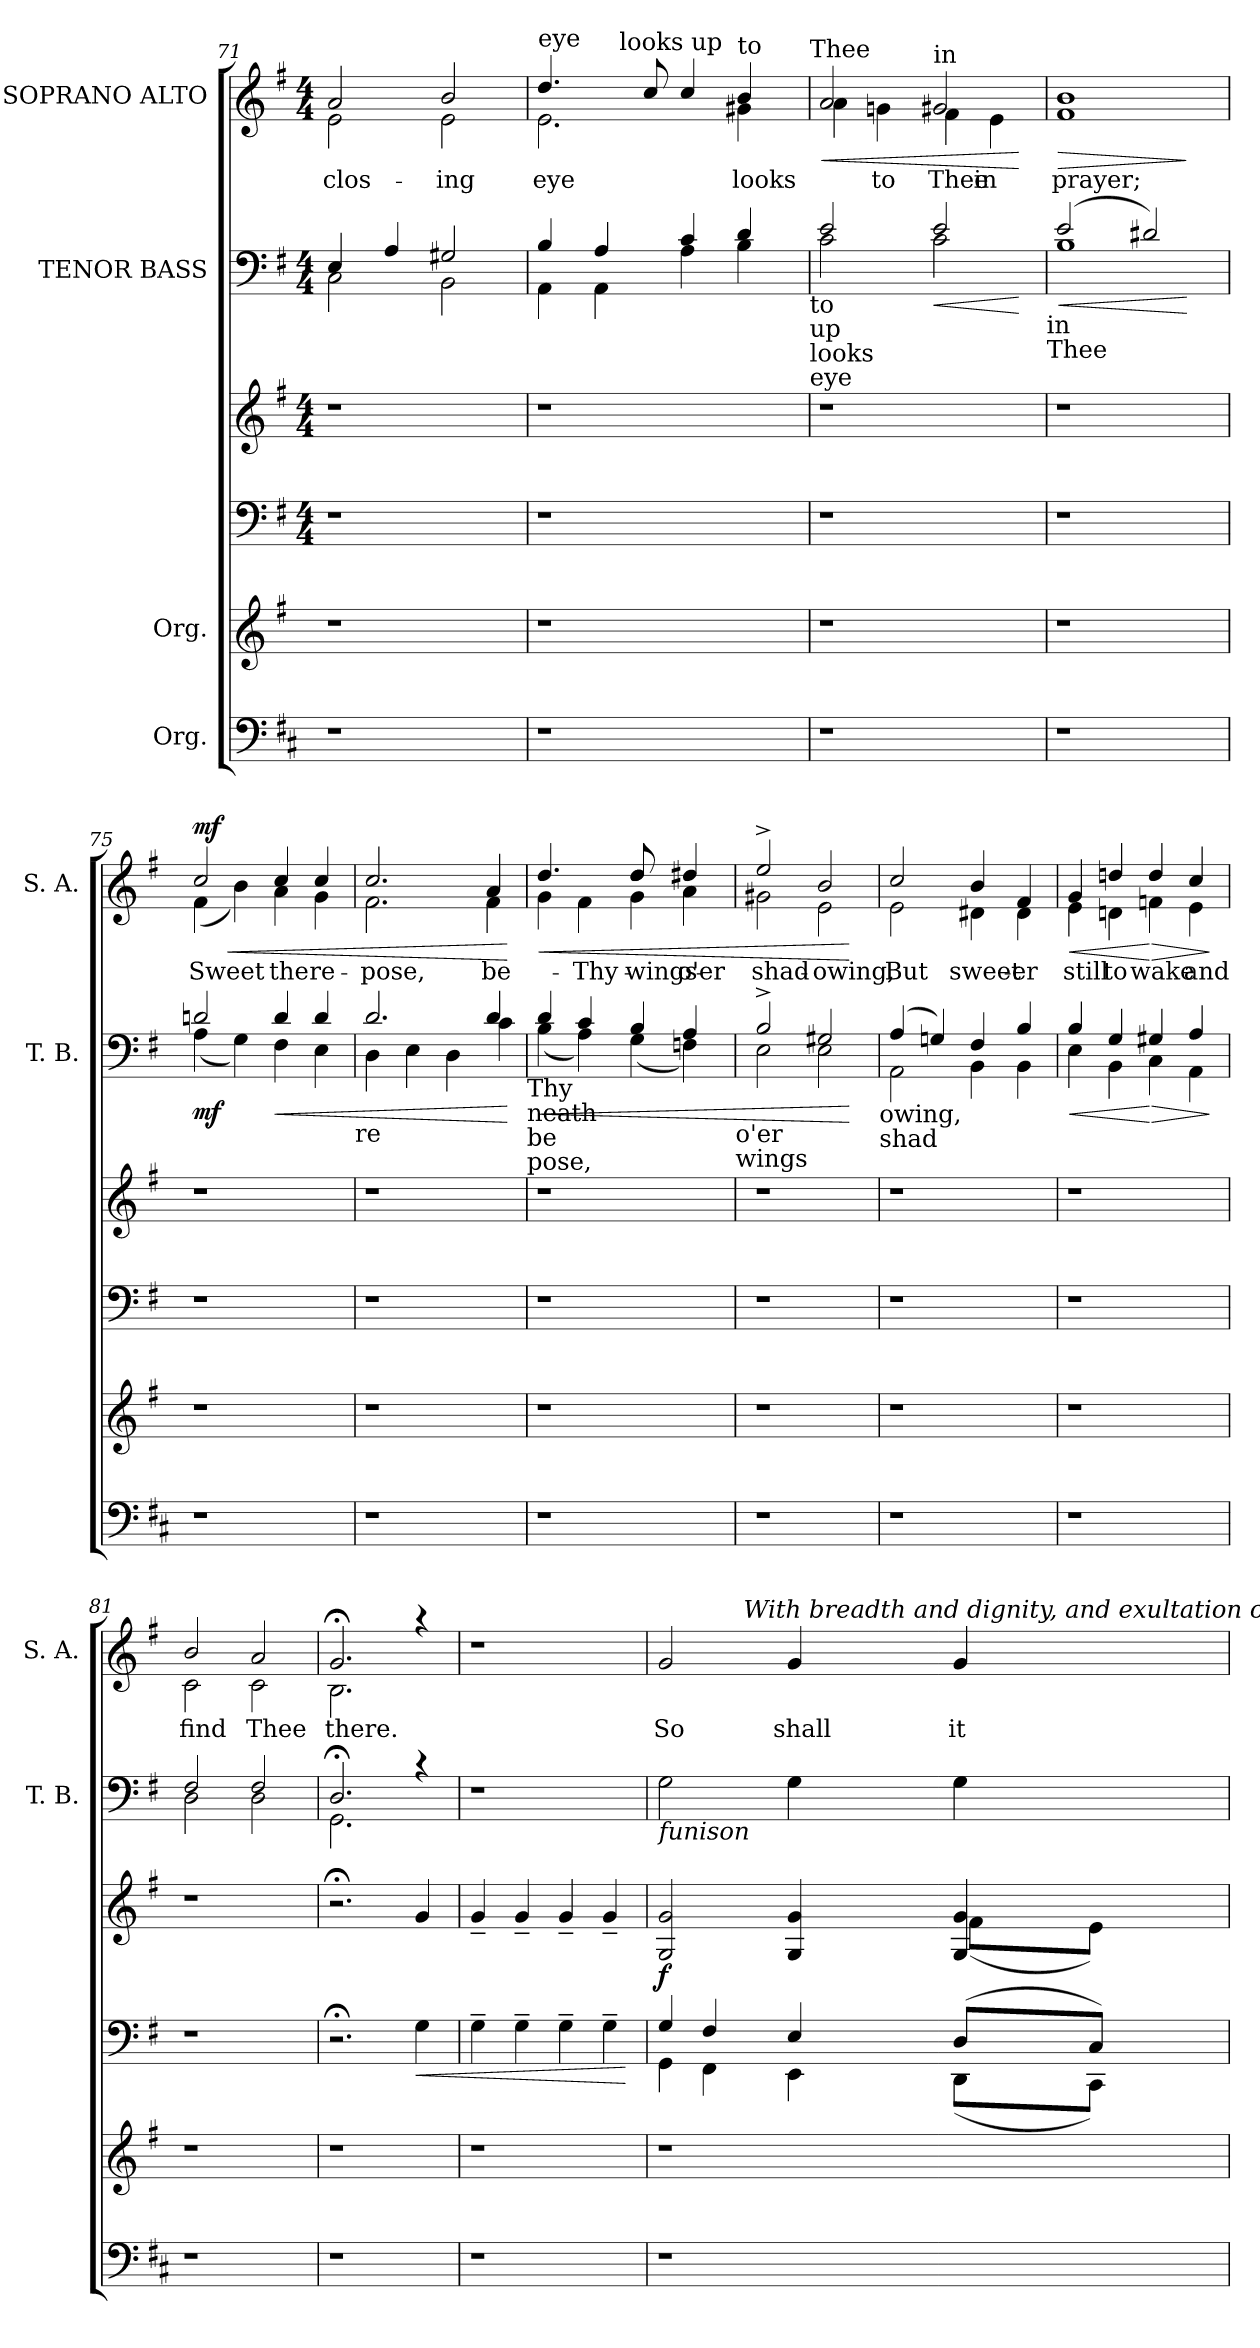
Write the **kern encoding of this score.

**kern	**kern	**kern	**dynam	**kern	**kern	**dynam	**kern	**text	**dynam
*part6	*part5	*part4	*part4	*part3	*part2	*part2	*part1	*part1	*part1
*staff6	*staff5	*staff4	*staff4	*staff3	*staff2	*staff2	*staff1	*staff1	*staff1
*I"Org.	*I"Org.	*	*	*	*I"TENOR BASS	*	*I"SOPRANO ALTO	*	*
*	*	*	*	*	*I'T. B.	*	*I'S. A.	*	*
*clefF4	*clefG2	*clefF4	*	*clefG2	*clefF4	*	*clefG2	*	*
*	*	*	*	*	*ITrd7c12	*	*	*	*
*k[f#c#]	*k[f#]	*k[f#]	*	*k[f#]	*k[f#]	*	*k[f#]	*	*
*D:	*G:	*G:	*	*G:	*G:	*	*G:	*	*
*	*	*M4/4	*	*M4/4	*M4/4	*	*M4/4	*	*
=71	=71	=71	=71	=71	=71	=71	=71	=71	=71
*	*	*	*	*	*^	*	*	*	*
!	!	!	!	!	!	!	!	!	!LO:LY:b	!
*	*	*	*	*	*	*	*	*^	*	*
1r	1r	1r	.	1r	4EE/	2CC\	.	2a/	2e\	clos-	.
.	.	.	.	.	4AA/	.	.	.	.	.	.
!	!	!	!	!	!	!	!	!	!	!LO:LY:b	!
.	.	.	.	.	2GG#X/	2BBB\	.	2b/	2e\	-ing	.
!!LO:LB:g=z
=72	=72	=72	=72	=72	=72	=72	=72	=72	=72	=72	=72
!	!	!	!	!	!	!	!	!LO:TX:a:t=eye	!	!	!
!	!	!	!	!	!	!	!	!	!	!LO:LY:b	!
*	*	*	*	*	*	*	*	*	*^	*	*
1r	1r	1r	.	1r	4BB/	4AAA\	.	4.dd/	2.e\	4ryy	eye	.
.	.	.	.	.	4AA/	4AAA\	.	.	.	16ryy	.	.
!	!	!	!	!	!	!	!	!	!	!LO:TX:a:t=looks up	!	!
.	.	.	.	.	.	.	.	.	.	2ryy	.	.
.	.	.	.	.	.	.	.	8cc/	.	.	.	.
.	.	.	.	.	4C/	4AA\	.	4cc/	.	.	.	.
!	!	!	!	!	!	!	!	!LO:TX:a:t=to	!	!	!	!
!	!	!	!	!	!	!	!	!	!	!	!LO:LY:b	!
.	.	.	.	.	4D/	4BB\	.	4b/	4g#X\	.	looks	.
.	.	.	.	.	.	.	.	.	.	8.ryy	.	.
!	!	!	!	!	!	!	!	!	!	!LO:TX:a:t=Thee	!	!
!	!	!	!	!	!	!LO:TX:b:t=to	!	!	!	!	!	!
!	!	!	!	!	!	!LO:TX:b:t=up	!	!	!	!	!	!
!	!	!	!	!	!	!LO:TX:b:t=looks	!	!	!	!	!	!
!	!	!	!	!	!	!LO:TX:b:t=eye	!	!	!	!	!	!
=73	=73	=73	=73	=73	=73	=73	=73	=73	=73	=73	=73	=73
!	!	!	!	!	!	!	!	!	!	!	!LO:LY:b	!LO:HP:b
*	*	*	*	*	*	*	*	*	*v	*v	*	*
1r	1r	1r	.	1r	2E/	2C\	.	2a/	4a\	.	<
!	!	!	!	!	!	!	!	!	!	!LO:LY:b	!
.	.	.	.	.	.	.	.	.	4gn\	to	.
!	!	!	!	!	!	!	!	!LO:TX:a:t=in	!	!	!
!	!	!	!	!	!	!	!LO:HP:b	!	!	!LO:LY:b	!
.	.	.	.	.	2E/	2C\	<	2g#X/	4f#\	Thee	.
!	!	!	!	!	!	!	!	!	!	!LO:LY:b	!
.	.	.	.	.	.	.	.	.	4e\	in	.
*	*	*	*	*	*v	*v	*	*	*	*	*
*	*	*	*	*	*	*	*v	*v	*	*
.	.	.	.	.	.	[	.	.	[
!	!	!	!	!	!LO:TX:b:t=in	!	!	!	!
!	!	!	!	!	!LO:TX:b:t=Thee	!	!	!	!
=74	=74	=74	=74	=74	=74	=74	=74	=74	=74
!	!	!	!	!	!	!LO:HP:b	!	!LO:LY:b	!LO:HP:b
*	*	*	*	*	*^	*	*	*	*
1r	1r	1r	.	1r	(2E/	1BB	<	1f# 1b	prayer;	>
.	.	.	.	.	2D#X/)	.	.	.	.	.
*	*	*	*	*	*v	*v	*	*	*	*
.	.	.	.	.	.	[	.	.	]
=75	=75	=75	=75	=75	=75	=75	=75	=75	=75
*	*	*	*	*	*^	*	*	*	*
!	!	!	!	!	!	!	!LO:DY:b	!	!LO:LY:b	!LO:HP:b
*	*	*	*	*	*	*	*	*^	*	*
!	!	!	!	!	!	!	!	!	!	!	!LO:DY:n=1:a
1r	1r	1r	.	1r	2Dn/	(<4AA\	mf	2cc/	(<4f#\	-Sweet	< mf
.	.	.	.	.	.	4GG\)	.	.	4b\)	.	.
!	!	!	!	!	!	!	!LO:HP:b	!	!	!LO:LY:b	!
.	.	.	.	.	4D/	4FF#\	<	4cc/	4a\	the	.
!	!	!	!	!	!	!	!	!	!	!LO:LY:b	!
.	.	.	.	.	4D/	4EE\	.	4cc/	4g\	re-	.
!	!	!	!	!	!	!LO:TX:b:t=re	!	!	!	!	!
=76	=76	=76	=76	=76	=76	=76	=76	=76	=76	=76	=76
!	!	!	!	!	!	!	!	!	!	!LO:LY:b	!
1r	1r	1r	.	1r	2.D/	4DD\	.	2.cc/	2.f#\	pose,	.
.	.	.	.	.	.	4EE\	.	.	.	.	.
.	.	.	.	.	.	4DD\	.	.	.	.	.
!	!	!	!	!	!	!	!	!	!	!LO:LY:b	!
.	.	.	.	.	4D/	4C\	.	4a/	4f#\	be-	.
*	*	*	*	*	*v	*v	*	*	*	*	*
*	*	*	*	*	*	*	*v	*v	*	*
.	.	.	.	.	.	[	.	.	[
!	!	!	!	!	!LO:TX:b:t=Thy	!	!	!	!
!	!	!	!	!	!LO:TX:b:t=neath	!	!	!	!
!	!	!	!	!	!LO:TX:b:t=be	!	!	!	!
!	!	!	!	!	!LO:TX:b:t=pose,	!	!	!	!
!!LO:LB:g=z
=77	=77	=77	=77	=77	=77	=77	=77	=77	=77
!	!	!	!	!	!	!LO:HP:b	!	!LO:LY:b	!LO:HP:b
*	*	*	*	*	*^	*	*^	*	*
*	*	*	*	*	*	*	*	*	*^	*	*
*	*	*	*	*	*	*	*	*	*	*^	*	*
1r	1r	1r	.	1r	4D/	(<4BB\	<	4.dd/	4g\	2ryy	2ryy	.	<
!	!	!	!	!	!	!	!	!	!	!	!	!LO:LY:b	!
.	.	.	.	.	4C/	4AA\)	.	.	4f#\	.	.	Thy	.
.	.	.	.	.	.	.	.	2ryy	.	.	.	.	.
!	!	!	!	!	!	!	!	!	!	!	!	!LO:LY:b	!
.	.	.	.	.	4BB/	(<4GG\	.	.	8dd/	4dd/	4g\	wings	.
.	.	.	.	.	.	.	.	.	4.ryy	.	.	.	.
!	!	!	!	!	!	!	!	!	!	!	!	!LO:LY:b	!
.	.	.	.	.	4AA/	4FFn\)	.	.	.	4a\	4dd#X/	o'er-	.
.	.	.	.	.	.	.	.	8ryy	.	.	.	.	.
*	*	*	*	*	*	*	*	*v	*v	*v	*v	*	*
!	!	!	!	!	!LO:TX:b:t=o'er	!	!	!	!	!
!	!	!	!	!	!LO:TX:b:t=wings	!	!	!	!	!
=78	=78	=78	=78	=78	=78	=78	=78	=78	=78	=78
!	!	!	!	!	!	!	!	!	!LO:LY:b	!
*	*	*	*	*	*	*	*	*^	*	*
1r	1r	1r	.	1r	2BB^>/	2EE\	.	2ee^>/	2g#X\	-shad-	.
!	!	!	!	!	!	!	!	!	!	!LO:LY:b	!
.	.	.	.	.	2GG#X/	2EE\	.	2b/	2e\	-owing,	.
*	*	*	*	*	*v	*v	*	*	*	*	*
*	*	*	*	*	*	*	*v	*v	*	*
.	.	.	.	.	.	[	.	.	[
!	!	!	!	!	!LO:TX:b:t=owing,	!	!	!	!
!	!	!	!	!	!LO:TX:b:t=shad	!	!	!	!
=79	=79	=79	=79	=79	=79	=79	=79	=79	=79
*	*	*	*	*	*^	*	*	*	*
!	!	!	!	!	!	!	!	!	!LO:LY:b	!
*	*	*	*	*	*	*	*	*^	*	*
1r	1r	1r	.	1r	(4AA/	2AAA\	.	2cc/	2e\	But	.
.	.	.	.	.	4GGn/)	.	.	.	.	.	.
!	!	!	!	!	!	!	!	!	!	!LO:LY:b	!
.	.	.	.	.	4FF#/	4BBB\	.	4b/	4d#X\	sweet-	.
!	!	!	!	!	!	!	!	!	!	!LO:LY:b	!
.	.	.	.	.	4BB/	4BBB\	.	4f#/	4d#\	-er	.
=80	=80	=80	=80	=80	=80	=80	=80	=80	=80	=80	=80
!	!	!	!	!	!	!	!LO:HP:b	!	!	!LO:LY:b	!LO:HP:b
1r	1r	1r	.	1r	4BB/	4EE\	<	4g/	4e\	still	<
!	!	!	!	!	!	!	!	!	!	!LO:LY:b	!
.	.	.	.	.	4GG/	4BBB\	.	4ddn/	4dn\	to	.
!	!	!	!	!	!	!	!LO:HP:n=1:b	!	!	!LO:LY:b	!LO:HP:n=1:b
.	.	.	.	.	4GG#X/	4CC\	[ >	4dd/	4fn\	wake	[ >
!	!	!	!	!	!	!	!	!	!	!LO:LY:b	!
.	.	.	.	.	4AA/	4AAA\	.	4cc/	4e\	and	.
*	*	*	*	*	*v	*v	*	*	*	*	*
*	*	*	*	*	*	*	*v	*v	*	*
.	.	.	.	.	.	]	.	.	]
=81	=81	=81	=81	=81	=81	=81	=81	=81	=81
*	*	*	*	*	*^	*	*	*	*
!	!	!	!	!	!	!	!	!	!LO:LY:b	!
*	*	*	*	*	*	*	*	*^	*	*
1r	1r	1r	.	1r	2FF#/	2DD\	.	2b/	2c\	find	.
!	!	!	!	!	!	!	!	!	!	!LO:LY:b	!
.	.	.	.	.	2FF#/	2DD\	.	2a/	2c\	Thee	.
!!LO:LB:g=z	!!
=82	=82	=82	=82	=82	=82	=82	=82	=82	=82	=82	=82
!	!	!	!	!	!	!	!	!	!	!LO:LY:b	!
1r	1r	2.r;<	.	2.r;<	2.DD;</	2.GGG\	.	2.g;</	2.B\	there.	.
!	!	!	!LO:HP:b	!	!	!	!	!	!	!	!
.	.	4G\	<	4g/	4rc	4ryy	.	4raa	4ryy	.	.
*	*	*	*	*	*v	*v	*	*	*	*	*
*	*	*	*	*	*	*	*v	*v	*	*
=83	=83	=83	=83	=83	=83	=83	=83	=83	=83
1r	1r	4G~>\	.	4g~</	1r	.	1r	.	.
.	.	4G~>\	.	4g~</	.	.	.	.	.
.	.	4G~>\	.	4g~</	.	.	.	.	.
.	.	4G~>\	.	4g~</	.	.	.	.	.
.	.	.	[	.	.	.	.	.	.
=84	=84	=84	=84	=84	=84	=84	=84	=84	=84
*	*	*^	*	*^	*	*	*	*	*
!	!	!	!	!	!	!	!	!	!LO:TX:a:i:t=funison	!	!
!	!	!	!	!	!	!	!	!	!LO:TX:a:t=Chorus	!	!
!	!	!	!	!	!	!	!LO:TX:b:i:t=funison	!	!	!	!
!	!	!	!	!LO:DY:a	!	!	!	!	!	!LO:LY:b	!
*	*	*	*	*	*	*	*	*	*^	*	*
1r	1r	4G/	4GG\	f	2G/ 2g/	2.ryy	2GG\	.	2g/	4...ryy	So	.
.	.	4F#/	4FF#\	.	.	.	.	.	.	.	.	.
!	!	!	!	!	!	!	!	!	!	!LO:TX:a:i:t=With breadth and dignity, and exultation offeeling	!	!
.	.	.	.	.	.	.	.	.	.	2ryy	.	.
!	!	!	!	!	!	!	!	!	!	!	!LO:LY:b	!
.	.	4E/	4EE\	.	4G/ 4g/	.	4GG\	.	4g/	.	shall	.
!	!	!	!	!	!	!	!	!	!	!	!LO:LY:b	!
.	.	(>8D/L	(<8DD\L	.	4G/ 4g/	(<8f#\L	4GG\	.	4g/	.	it	.
.	.	8C/J)	8CC\J)	.	.	8e\J)	.	.	.	.	.	.
.	.	.	.	.	.	.	.	.	.	32ryy	.	.
*	*	*v	*v	*	*	*	*	*	*v	*v	*	*
*	*	*	*	*v	*v	*	*	*	*	*
=	=	=	=	=	=	=	=	=	=
*-	*-	*-	*-	*-	*-	*-	*-	*-	*-
